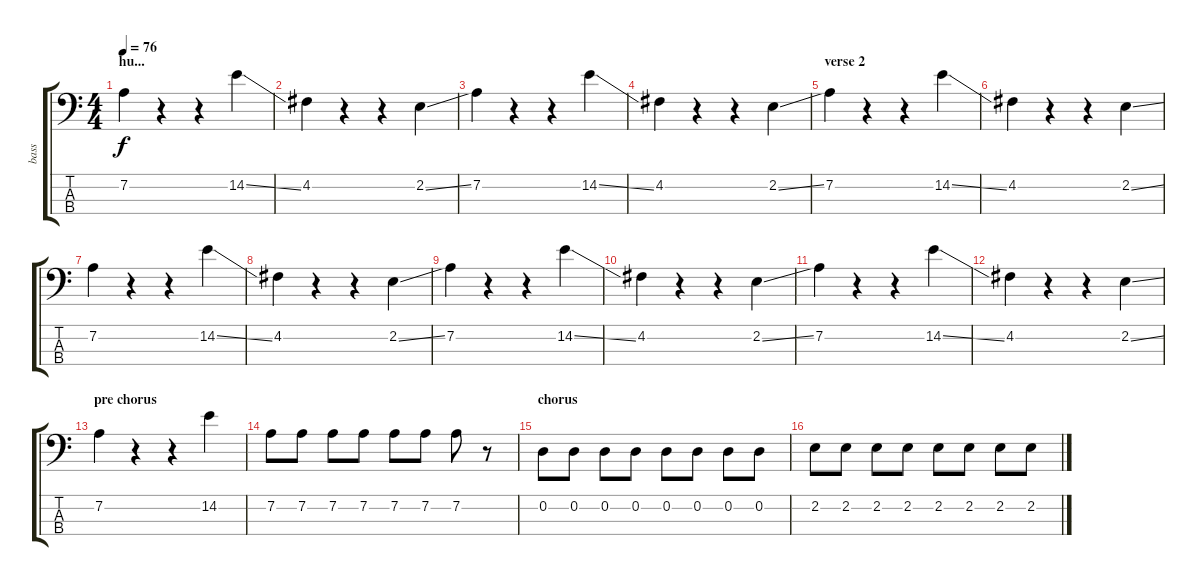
\track ("bass" "bass") {instrument electricbassfinger}
\staff {score tabs}
\tuning (G2 D2 A1 E1) {hide}
\ts (4 4)
\section ("" "hu...")
\tempo 76
\clef f4
\ks c
7.2.4{dy f} r.4 r.4 14.2{ss}.4 |
4.2.4 r.4 r.4 2.2{ss}.4 |
7.2.4 r.4 r.4 14.2{ss}.4 |
4.2.4 r.4 r.4 2.2{ss}.4 |
\section ("" "verse 2")
7.2.4 r.4 r.4 14.2{ss}.4 |
4.2.4 r.4 r.4 2.2{ss}.4 |
7.2.4 r.4 r.4 14.2{ss}.4 |
4.2.4 r.4 r.4 2.2{ss}.4 |
7.2.4 r.4 r.4 14.2{ss}.4 |
4.2.4 r.4 r.4 2.2{ss}.4 |
7.2.4 r.4 r.4 14.2{ss}.4 |
4.2.4 r.4 r.4 2.2{ss}.4 |
\section ("" "pre chorus")
7.2.4 r.4 r.4 14.2.4 |
7.2.8 7.2.8 7.2.8 7.2.8 7.2.8 7.2.8 7.2.8 r.8 |
\section ("" "chorus")
0.2.8 0.2.8 0.2.8 0.2.8 0.2.8 0.2.8 0.2.8 0.2.8 |
2.2.8 2.2.8 2.2.8 2.2.8 2.2.8 2.2.8 2.2.8 2.2.8
